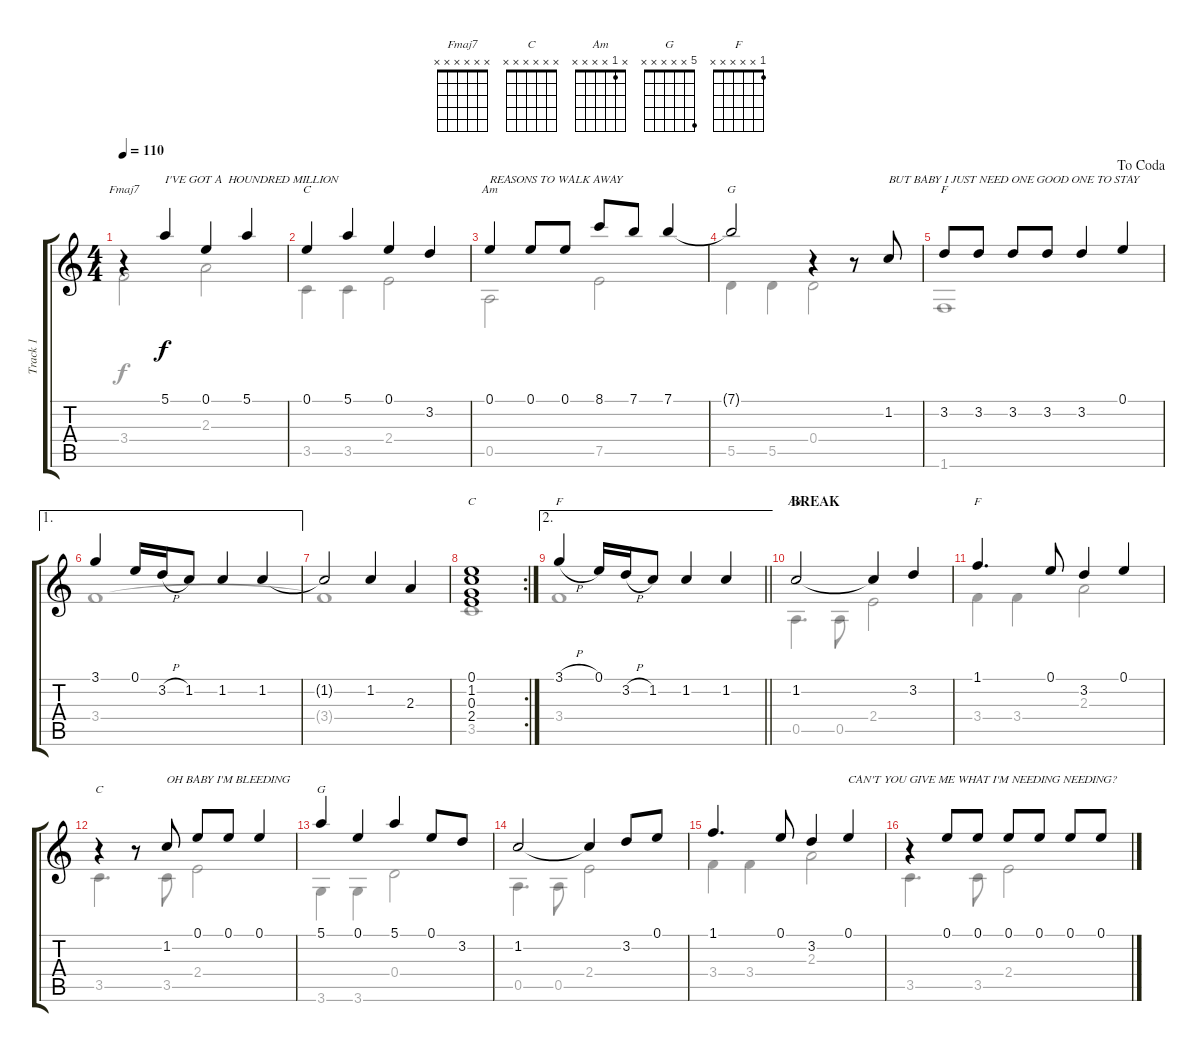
\track ("Track 1" "Track 1") {instrument acousticguitarsteel}
\staff {score tabs}
\tuning (E4 B3 G3 D3 A2 E2) {hide}
\chord ("Fmaj7" x x x x x x)
\chord ("C" 0 x x x x x)
\chord ("Am" 0 x x x x x)
\chord ("G" x x x x x x)
\chord ("F" x 3 x x x x)
\chord ("C" 0 1 0 2 x x)
\chord ("F" 3 x x x x x)
\chord ("Am" x 1 x x x x)
\chord ("F" 1 x x x x x)
\chord ("C" x x x x x x)
\chord ("G" 5 x x x x x)
\voice
\ts (4 4)
\tempo 110
\clef g2
\ks c
r.4{ch "Fmaj7" dy f} 5.1.4{txt "I'VE GOT A  HOUNDRED MILLION"} 0.1.4 5.1.4 |
0.1.4{ch "C"} 5.1.4 0.1.4 3.2.4 |
0.1.4{ch "Am" txt "REASONS TO WALK AWAY"} 0.1.8 0.1.8 8.1.8 7.1.8 7.1.4 |
7.1{t}.2{ch "G"} r.4 r.8 1.2.8{txt "BUT BABY I JUST NEED ONE GOOD ONE TO STAY"} |
\jump dacoda
3.2.8{ch "F"} 3.2.8 3.2.8 3.2.8 3.2.4 0.1.4 |
\ae 1
3.1.4 0.1.16 3.2{h}.16 1.2.8 1.2.4 1.2.4 |
1.2{t}.2 1.2.4 2.3.4 |
\rc 2
(0.1 1.2 0.3 2.4).1{ch "C"} |
\ae 2
\barLineRight lightlight
3.1{h}.4{ch "F"} 0.1.16 3.2{h}.16 1.2.8 1.2.4 1.2.4 |
\section ("" "BREAK")
1.2.2{ch "Am"} 1.2{t}.4 3.2.4 |
1.1.4{d ch "F"} 0.1.8 3.2.4 0.1.4 |
r.4{ch "C"} r.8 1.2.8{txt "OH BABY I'M BLEEDING"} 0.1.8 0.1.8 0.1.4 |
5.1.4{ch "G"} 0.1.4 5.1.4 0.1.8 3.2.8 |
1.2.2 1.2{t}.4 3.2.8 0.1.8 |
1.1.4{d} 0.1.8 3.2.4 0.1.4{txt "CAN'T YOU GIVE ME WHAT I'M NEEDING NEEDING?"} |
r.4 0.1.8 0.1.8 0.1.8 0.1.8 0.1.8 0.1.8
\voice
\clef g2
\ottava regular
\simile none
\ks c
3.4.2{dy f} 2.3.2 |
3.5.4 3.5.4 2.4.2 |
0.5.2 7.5.2 |
5.5.4 5.5.4 0.4.2 |
1.6.1 |
3.4.1 |
3.4{t}.1 |
3.5.1 |
\barLineRight lightlight
3.4.1 |
0.5.4{d} 0.5.8 2.4.2 |
3.4.4 3.4.4 2.3.2 |
3.5.4{d} 3.5.8 2.4.2 |
3.6.4 3.6.4 0.4.2 |
0.5.4{d} 0.5.8 2.4.2 |
3.4.4 3.4.4 2.3.2 |
3.5.4{d} 3.5.8 2.4.2
